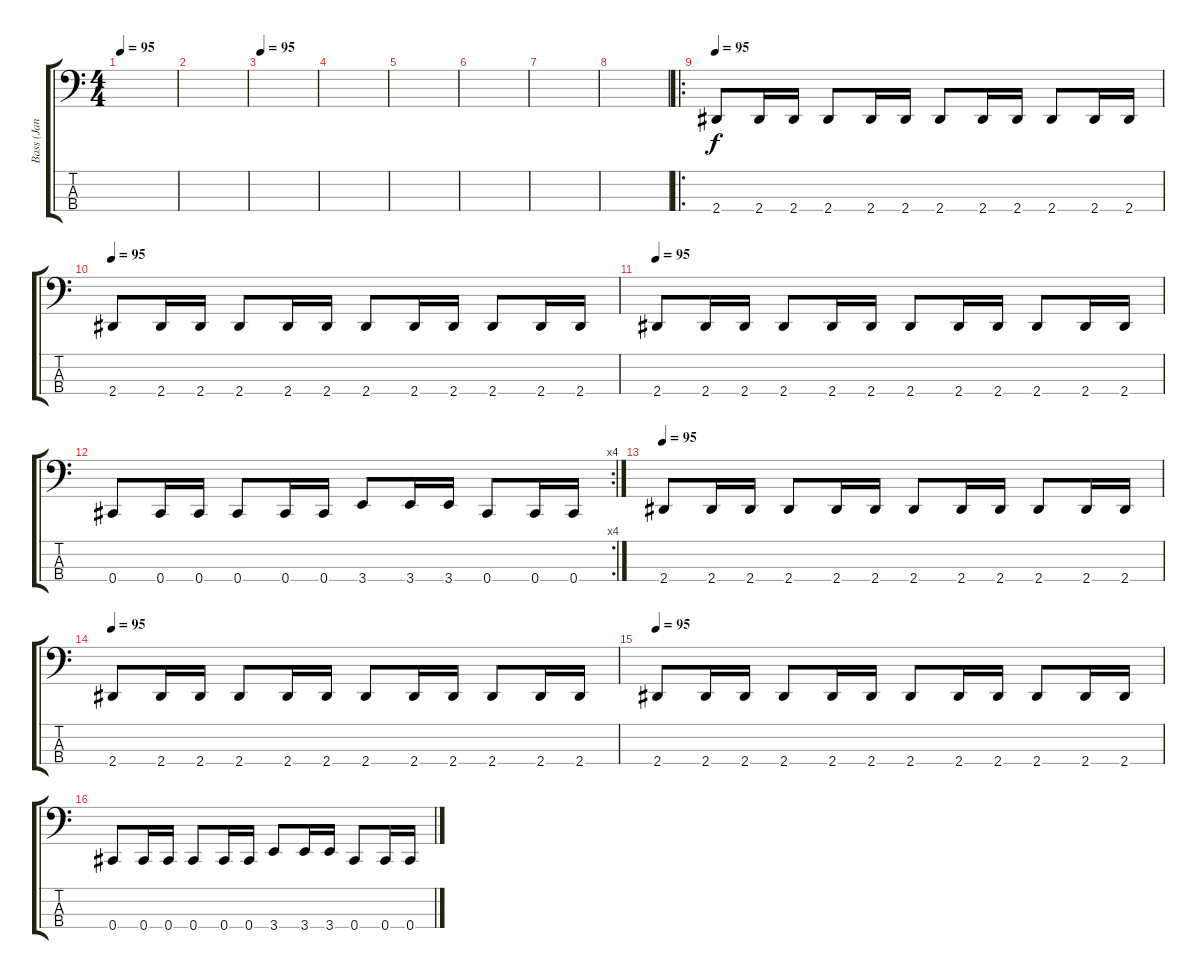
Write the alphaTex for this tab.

\track ("Bass (Jan Kazda)" "Bass (Jan ") {instrument electricbassfinger}
\staff {score tabs}
\tuning (E2 B1 Gb1 Db1) {hide}
\ts (4 4)
\tempo 95
\clef f4
\ks c
|
|
\tempo 95
|
|
|
|
|
|
\ro
\tempo 95
2.4.8 2.4.16 2.4.16 2.4.8 2.4.16 2.4.16 2.4.8 2.4.16 2.4.16 2.4.8 2.4.16 2.4.16 |
\tempo 95
2.4.8 2.4.16 2.4.16 2.4.8 2.4.16 2.4.16 2.4.8 2.4.16 2.4.16 2.4.8 2.4.16 2.4.16 |
\tempo 95
2.4.8 2.4.16 2.4.16 2.4.8 2.4.16 2.4.16 2.4.8 2.4.16 2.4.16 2.4.8 2.4.16 2.4.16 |
\rc 4
0.4.8 0.4.16 0.4.16 0.4.8 0.4.16 0.4.16 3.4.8 3.4.16 3.4.16 0.4.8 0.4.16 0.4.16 |
\tempo 95
2.4.8 2.4.16 2.4.16 2.4.8 2.4.16 2.4.16 2.4.8 2.4.16 2.4.16 2.4.8 2.4.16 2.4.16 |
\tempo 95
2.4.8 2.4.16 2.4.16 2.4.8 2.4.16 2.4.16 2.4.8 2.4.16 2.4.16 2.4.8 2.4.16 2.4.16 |
\tempo 95
2.4.8 2.4.16 2.4.16 2.4.8 2.4.16 2.4.16 2.4.8 2.4.16 2.4.16 2.4.8 2.4.16 2.4.16 |
0.4.8 0.4.16 0.4.16 0.4.8 0.4.16 0.4.16 3.4.8 3.4.16 3.4.16 0.4.8 0.4.16 0.4.16
